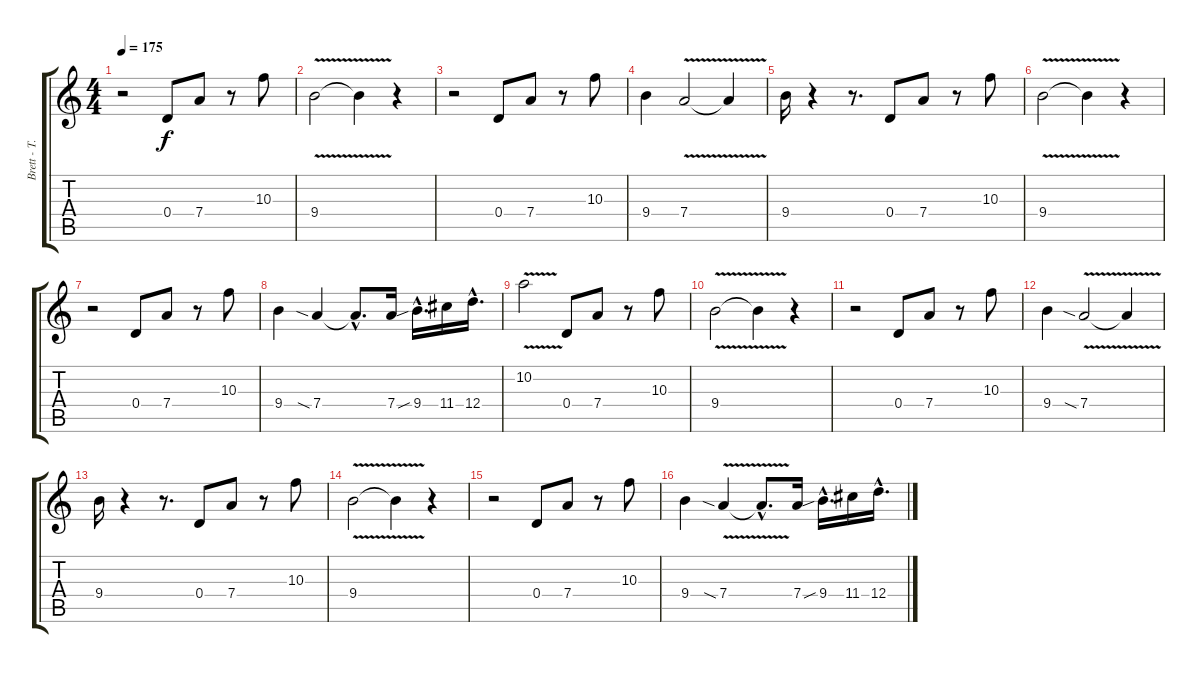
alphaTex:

\track ("Brett - T.J." "Brett - T.") {instrument overdrivenguitar}
\staff {score tabs}
\tuning (E4 B3 G3 D3 A2 E2) {hide}
\ts (4 4)
\tempo 175
\clef g2
\ks c
r.2{dy f instrument overdrivenguitar} 0.4.8 7.4.8 r.8 10.3.8 |
9.4{v}.2 9.4{t}.4 r.4 |
r.2 0.4.8 7.4.8 r.8 10.3.8 |
9.4.4 7.4{v}.2 7.4{t}.4 |
9.4.16 r.4 r.8{d} 0.4.8 7.4.8 r.8 10.3.8 |
9.4{v}.2 9.4{t}.4 r.4 |
r.2 0.4.8 7.4.8 r.8 10.3.8 |
9.4.4 7.4{sia}.4 7.4{hac t}.8{d} 7.4.16 9.4{sib hac}.16{d} 11.4.16 12.4{hac}.16{d} |
10.2{v}.2 0.4.8 7.4.8 r.8 10.3.8 |
9.4{v}.2 9.4{t}.4 r.4 |
r.2 0.4.8 7.4.8 r.8 10.3.8 |
9.4.4 7.4{v sia}.2 7.4{t}.4 |
9.4.16 r.4 r.8{d} 0.4.8 7.4.8 r.8 10.3.8 |
9.4{v}.2 9.4{t}.4 r.4 |
r.2 0.4.8 7.4.8 r.8 10.3.8 |
9.4.4 7.4{v sia}.4 7.4{hac t}.8{d} 7.4.16 9.4{sib hac}.16{d} 11.4.16 12.4{hac}.16{d}
